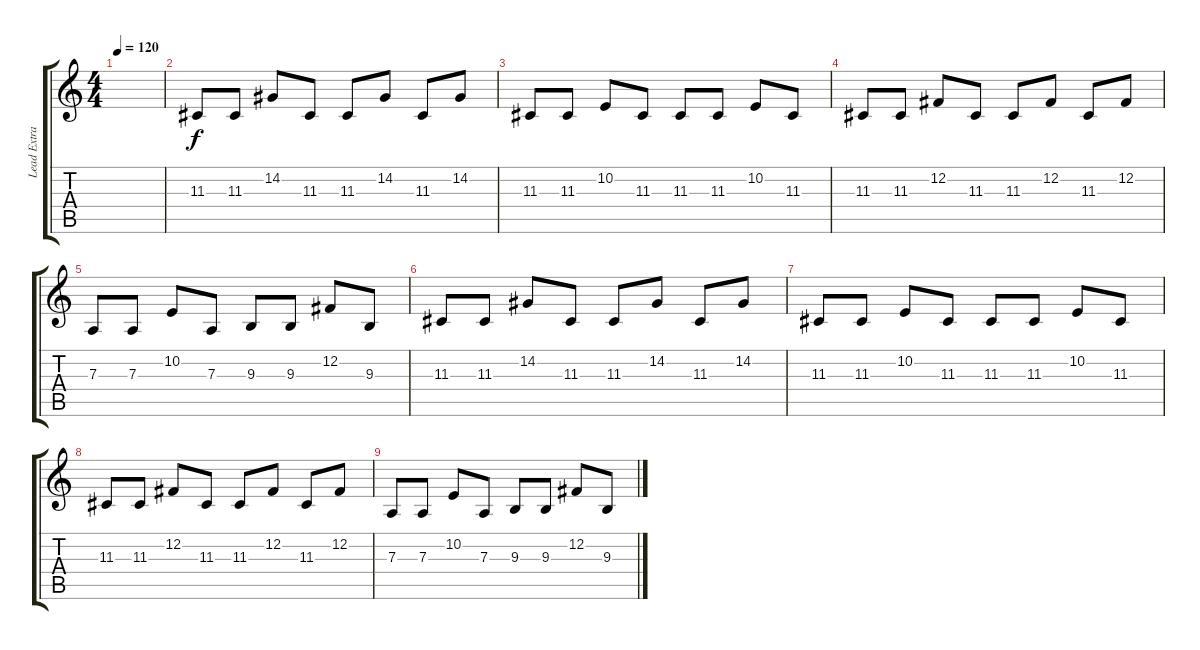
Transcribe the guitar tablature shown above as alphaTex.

\track ("Lead Extra" "Lead Extra") {instrument lead8bassandlead}
\staff {score tabs}
\tuning (B3 Gb3 D3 A2 E2 B1) {hide}
\ts (4 4)
\tempo 120
\clef g2
\ks c
|
11.3.8 11.3.8 14.2.8 11.3.8 11.3.8 14.2.8 11.3.8 14.2.8 |
11.3.8 11.3.8 10.2.8 11.3.8 11.3.8 11.3.8 10.2.8 11.3.8 |
11.3.8 11.3.8 12.2.8 11.3.8 11.3.8 12.2.8 11.3.8 12.2.8 |
7.3.8 7.3.8 10.2.8 7.3.8 9.3.8 9.3.8 12.2.8 9.3.8 |
11.3.8 11.3.8 14.2.8 11.3.8 11.3.8 14.2.8 11.3.8 14.2.8 |
11.3.8 11.3.8 10.2.8 11.3.8 11.3.8 11.3.8 10.2.8 11.3.8 |
11.3.8 11.3.8 12.2.8 11.3.8 11.3.8 12.2.8 11.3.8 12.2.8 |
7.3.8 7.3.8 10.2.8 7.3.8 9.3.8 9.3.8 12.2.8 9.3.8
